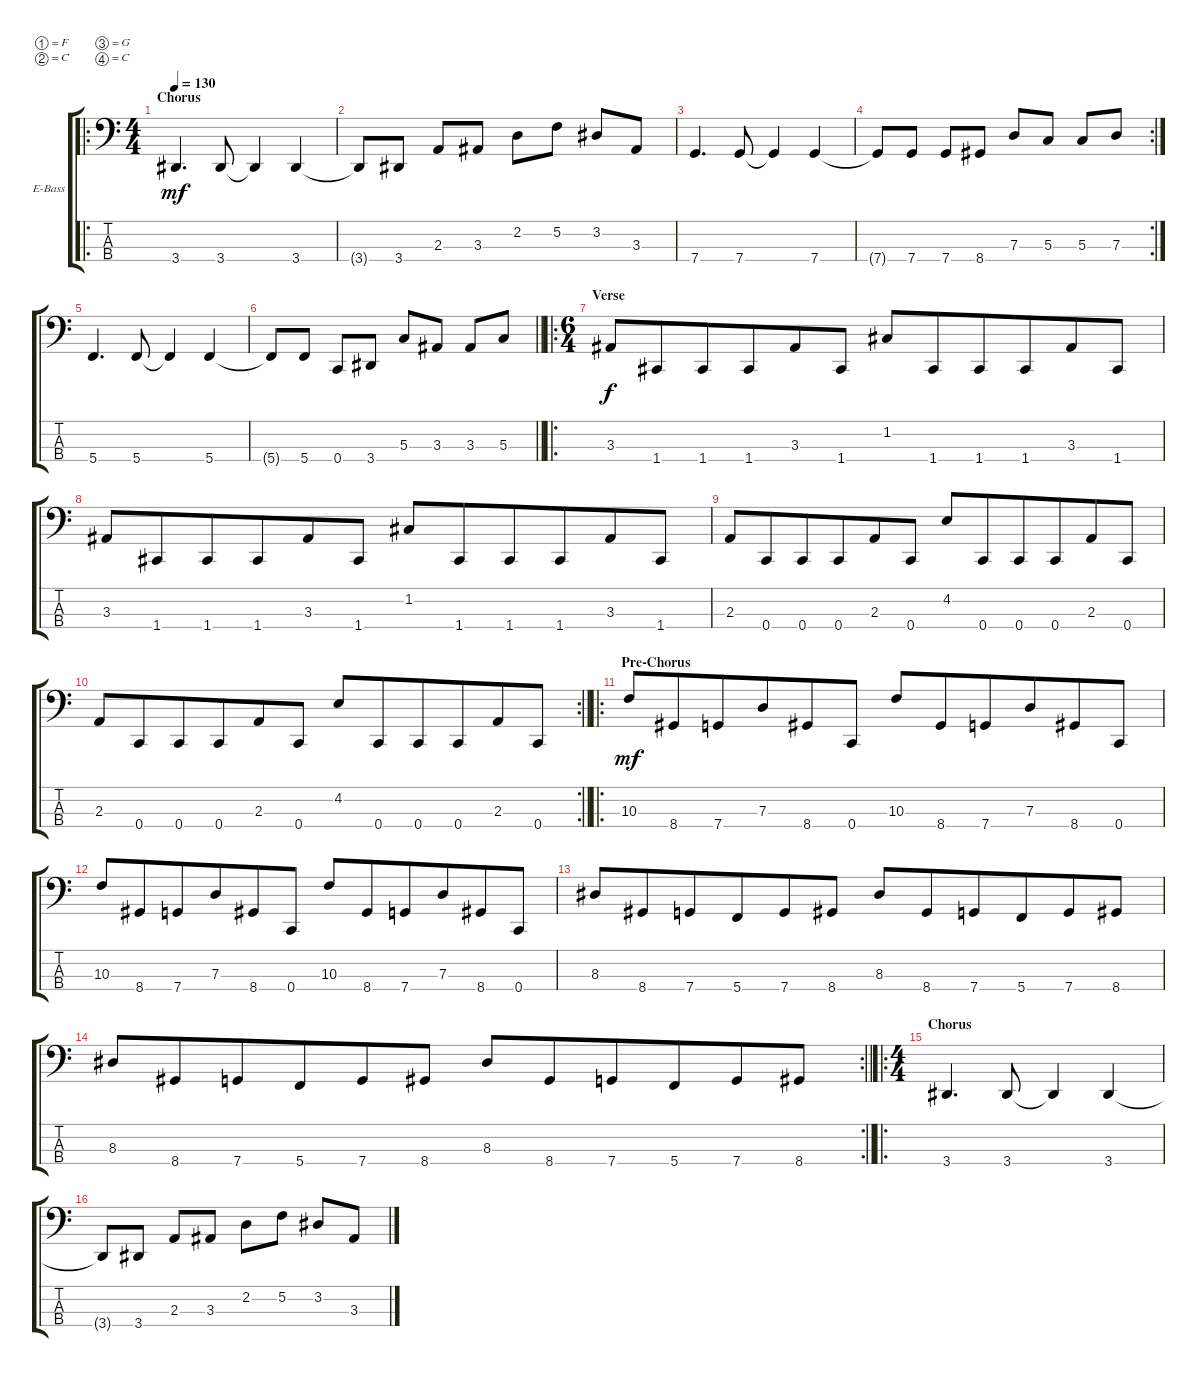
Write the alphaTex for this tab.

\bracketExtendMode groupsimilarinstruments
\firstSystemTrackNameOrientation horizontal
\otherSystemsTrackNameOrientation horizontal
\track ("Electric Bass" "E-Bass") {instrument electricbassfinger}
\staff {score tabs}
\tuning (F2 C2 G1 C1)
\ro
\ts (4 4)
\beaming (8 2 2 2 2)
\section ("" "Chorus")
\tempo 130
\clef f4
\scale
0.5
\ks c
3.4.4{d dy mf} 3.4.8 3.4{t}.4 3.4.4 |
\scale
0.322751 3.4{t}.8 3.4.8 2.3.8 3.3.8 2.2.8 5.2.8 3.2.8 3.3.8 |
\scale
0.322751 7.4.4{d} 7.4.8 7.4{t}.4 7.4.4 |
\rc 2
\scale
0.354497 7.4{t}.8 7.4.8 7.4.8 8.4.8 7.3.8 5.3.8 5.3.8 7.3.8 |
\scale
0.244 5.4.4{d} 5.4.8 5.4{t}.4 5.4.4 |
\scale
0.244
\barLineRight lightlight
5.4{t}.8 5.4.8 0.4.8 3.4.8 5.3.8 3.3.8 3.3.8 5.3.8 |
\ro
\ts (6 4)
\beaming (8 6 6)
\section ("" "Verse")
\scale
0.512 3.3.8{dy f} 1.4.8 1.4.8 1.4.8 3.3.8 1.4.8 1.2.8 1.4.8 1.4.8 1.4.8 3.3.8 1.4.8 |
\scale
0.322751 3.3.8 1.4.8 1.4.8 1.4.8 3.3.8 1.4.8 1.2.8 1.4.8 1.4.8 1.4.8 3.3.8 1.4.8 |
\scale
0.322751 2.3.8 0.4.8 0.4.8 0.4.8 2.3.8 0.4.8 4.2.8 0.4.8 0.4.8 0.4.8 2.3.8 0.4.8 |
\rc 2
\scale
0.354497
\barLineRight lightlight
2.3.8 0.4.8 0.4.8 0.4.8 2.3.8 0.4.8 4.2.8 0.4.8 0.4.8 0.4.8 2.3.8 0.4.8 |
\ro
\section ("" "Pre-Chorus")
\scale
0.374359 10.3.8{dy mf} 8.4.8 7.4.8 7.3.8 8.4.8 0.4.8 10.3.8 8.4.8 7.4.8 7.3.8 8.4.8 0.4.8 |
\scale
0.312821 10.3.8 8.4.8 7.4.8 7.3.8 8.4.8 0.4.8 10.3.8 8.4.8 7.4.8 7.3.8 8.4.8 0.4.8 |
\scale
0.312821 8.3.8 8.4.8 7.4.8 5.4.8 7.4.8 8.4.8 8.3.8 8.4.8 7.4.8 5.4.8 7.4.8 8.4.8 |
\rc 2
\scale
0.261719
\barLineRight lightlight
8.3.8 8.4.8 7.4.8 5.4.8 7.4.8 8.4.8 8.3.8 8.4.8 7.4.8 5.4.8 7.4.8 8.4.8 |
\ro
\ts (4 4)
\beaming (8 2 2 2 2)
\section ("" "Chorus")
\scale
0.5 3.4.4{d} 3.4.8 3.4{t}.4 3.4.4 |
\scale
0.238281 3.4{t}.8 3.4.8 2.3.8 3.3.8 2.2.8 5.2.8 3.2.8 3.3.8
